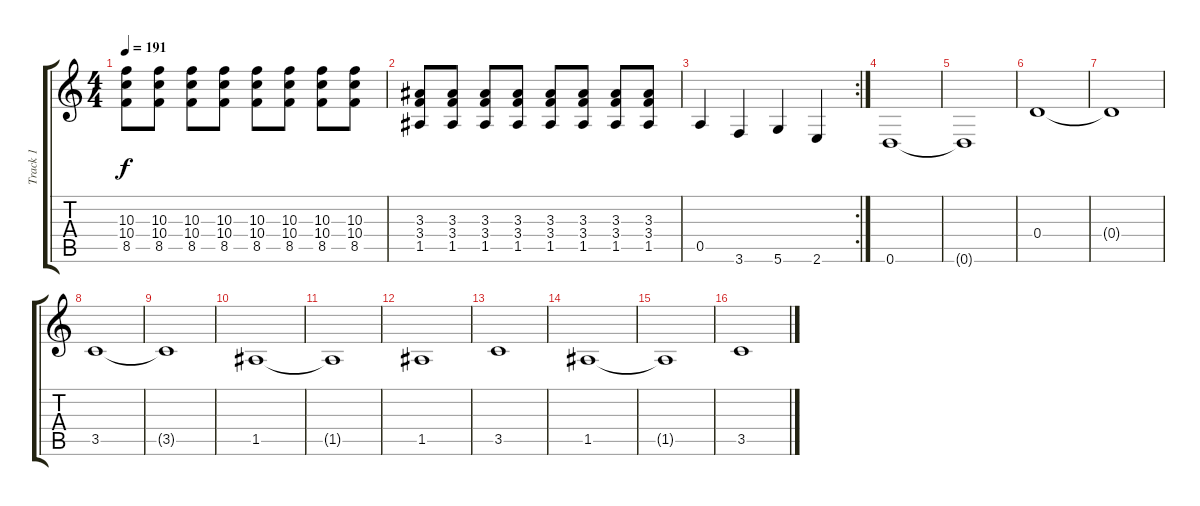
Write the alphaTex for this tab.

\track ("Track 1" "Track 1") {instrument acousticguitarsteel}
\staff {score tabs}
\tuning (E4 B3 G3 D3 A2 D2) {hide}
\ts (4 4)
\tempo 191
\clef g2
\ks c
(10.3 10.4 8.5).8{dy f} (10.3 10.4 8.5).8 (10.3 10.4 8.5).8 (10.3 10.4 8.5).8 (10.3 10.4 8.5).8 (10.3 10.4 8.5).8 (10.3 10.4 8.5).8 (10.3 10.4 8.5).8 |
(3.3 3.4 1.5).8 (3.3 3.4 1.5).8 (3.3 3.4 1.5).8 (3.3 3.4 1.5).8 (3.3 3.4 1.5).8 (3.3 3.4 1.5).8 (3.3 3.4 1.5).8 (3.3 3.4 1.5).8 |
\rc 2
0.5.4 3.6.4 5.6.4 2.6.4 |
0.6.1 |
0.6{t}.1 |
0.4.1 |
0.4{t}.1 |
3.5.1 |
3.5{t}.1 |
1.5.1 |
1.5{t}.1 |
1.5.1 |
3.5.1 |
1.5.1 |
1.5{t}.1 |
3.5.1
